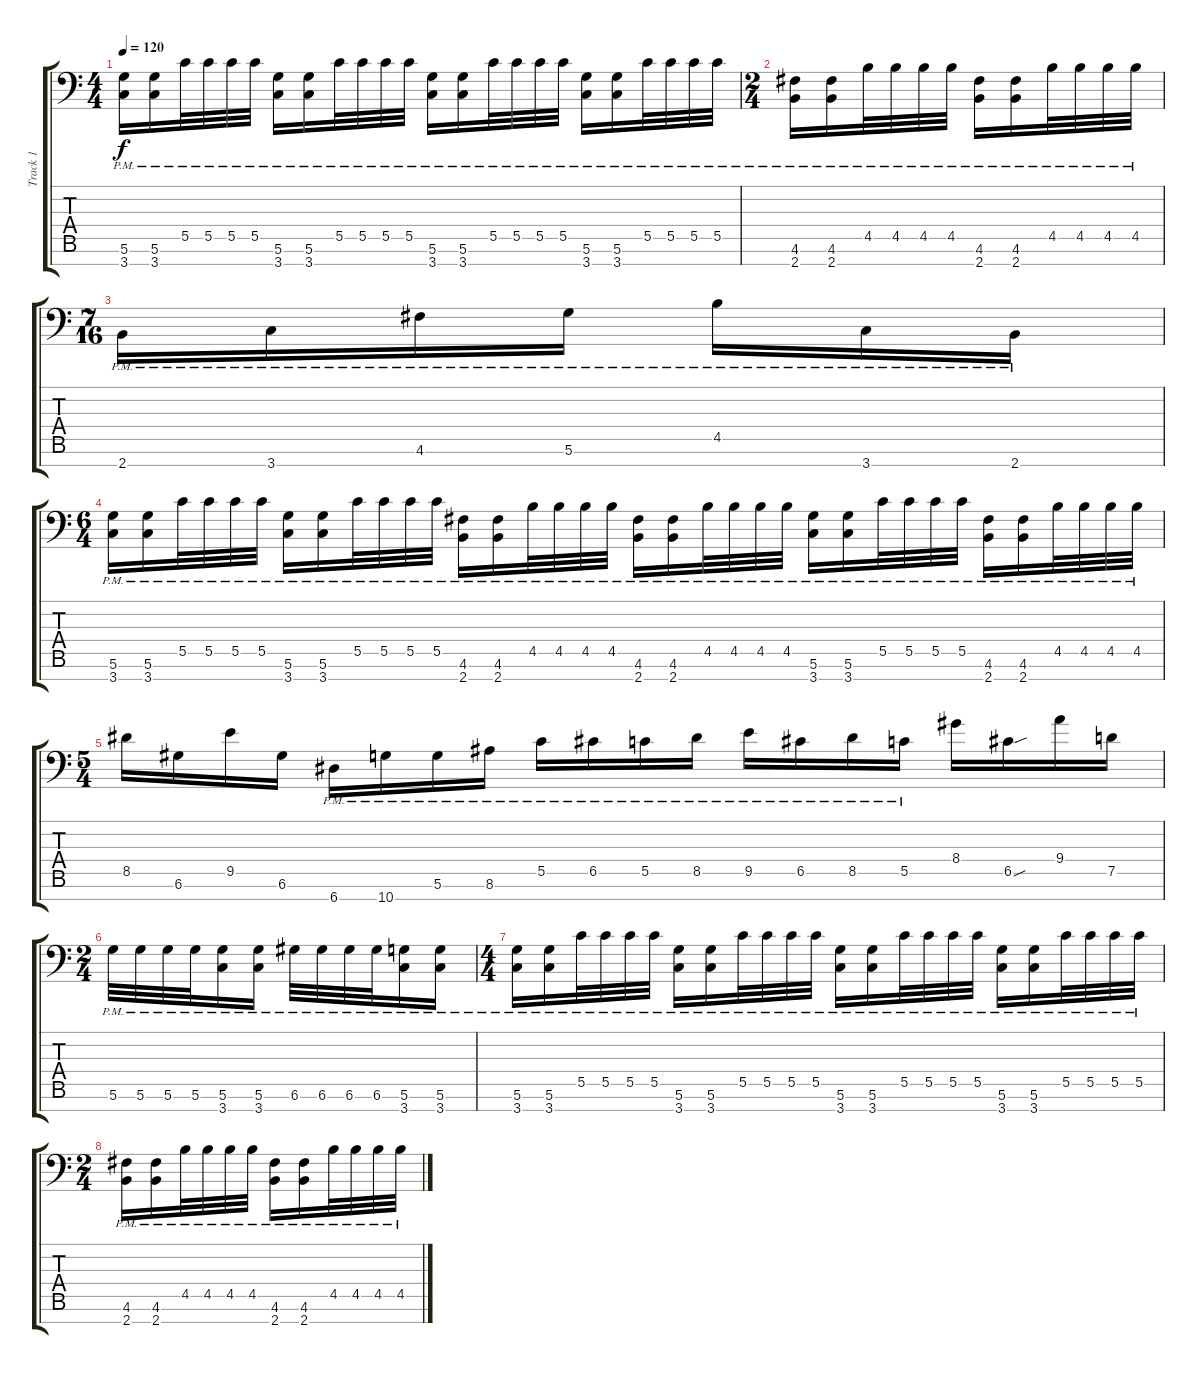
\track ("Track 1" "Track 1") {solo instrument distortionguitar}
\staff {score tabs}
\tuning (D4 A3 F3 C3 G2 D2 A1) {hide}
\ts (4 4)
\tempo 120
\clef f4
\ks c
(5.6{pm} 3.7{pm}).16{dy f} (5.6{pm} 3.7{pm}).16 5.5{pm}.32 5.5{pm}.32 5.5{pm}.32 5.5{pm}.32 (5.6{pm} 3.7{pm}).16 (5.6{pm} 3.7{pm}).16 5.5{pm}.32 5.5{pm}.32 5.5{pm}.32 5.5{pm}.32 (5.6{pm} 3.7{pm}).16 (5.6{pm} 3.7{pm}).16 5.5{pm}.32 5.5{pm}.32 5.5{pm}.32 5.5{pm}.32 (5.6{pm} 3.7{pm}).16 (5.6{pm} 3.7{pm}).16 5.5{pm}.32 5.5{pm}.32 5.5{pm}.32 5.5{pm}.32 |
\ts (2 4)
(4.6{pm} 2.7{pm}).16 (4.6{pm} 2.7{pm}).16 4.5{pm}.32 4.5{pm}.32 4.5{pm}.32 4.5{pm}.32 (4.6{pm} 2.7{pm}).16 (4.6{pm} 2.7{pm}).16 4.5{pm}.32 4.5{pm}.32 4.5{pm}.32 4.5{pm}.32 |
\ts (7 16)
2.7{pm}.16 3.7{pm}.16 4.6{pm}.16 5.6{pm}.16 4.5{pm}.16 3.7{pm}.16 2.7{pm}.16 |
\ts (6 4)
(5.6{pm} 3.7{pm}).16 (5.6{pm} 3.7{pm}).16 5.5{pm}.32 5.5{pm}.32 5.5{pm}.32 5.5{pm}.32 (5.6{pm} 3.7{pm}).16 (5.6{pm} 3.7{pm}).16 5.5{pm}.32 5.5{pm}.32 5.5{pm}.32 5.5{pm}.32 (4.6{pm} 2.7{pm}).16 (4.6{pm} 2.7{pm}).16 4.5{pm}.32 4.5{pm}.32 4.5{pm}.32 4.5{pm}.32 (4.6{pm} 2.7{pm}).16 (4.6{pm} 2.7{pm}).16 4.5{pm}.32 4.5{pm}.32 4.5{pm}.32 4.5{pm}.32 (5.6{pm} 3.7{pm}).16 (5.6{pm} 3.7{pm}).16 5.5{pm}.32 5.5{pm}.32 5.5{pm}.32 5.5{pm}.32 (4.6{pm} 2.7{pm}).16 (4.6{pm} 2.7{pm}).16 4.5{pm}.32 4.5{pm}.32 4.5{pm}.32 4.5{pm}.32 |
\ts (5 4)
8.5.16 6.6.16 9.5.16 6.6.16 6.7{pm}.16 10.7{pm}.16 5.6{pm}.16 8.6{pm}.16 5.5{pm}.16 6.5{pm}.16 5.5{pm}.16 8.5{pm}.16 9.5{pm}.16 6.5{pm}.16 8.5{pm}.16 5.5{pm}.16 8.4.16 6.5{sou}.16 9.4.16 7.5.16 |
\ts (2 4)
5.6{pm}.32 5.6{pm}.32 5.6{pm}.32 5.6{pm}.32 (5.6{pm} 3.7{pm}).16 (5.6{pm} 3.7{pm}).16 6.6{pm}.32 6.6{pm}.32 6.6{pm}.32 6.6{pm}.32 (5.6{pm} 3.7{pm}).16 (5.6{pm} 3.7{pm}).16 |
\ts (4 4)
(5.6{pm} 3.7{pm}).16 (5.6{pm} 3.7{pm}).16 5.5{pm}.32 5.5{pm}.32 5.5{pm}.32 5.5{pm}.32 (5.6{pm} 3.7{pm}).16 (5.6{pm} 3.7{pm}).16 5.5{pm}.32 5.5{pm}.32 5.5{pm}.32 5.5{pm}.32 (5.6{pm} 3.7{pm}).16 (5.6{pm} 3.7{pm}).16 5.5{pm}.32 5.5{pm}.32 5.5{pm}.32 5.5{pm}.32 (5.6{pm} 3.7{pm}).16 (5.6{pm} 3.7{pm}).16 5.5{pm}.32 5.5{pm}.32 5.5{pm}.32 5.5{pm}.32 |
\ts (2 4)
(4.6{pm} 2.7{pm}).16 (4.6{pm} 2.7{pm}).16 4.5{pm}.32 4.5{pm}.32 4.5{pm}.32 4.5{pm}.32 (4.6{pm} 2.7{pm}).16 (4.6{pm} 2.7{pm}).16 4.5{pm}.32 4.5{pm}.32 4.5{pm}.32 4.5{pm}.32
